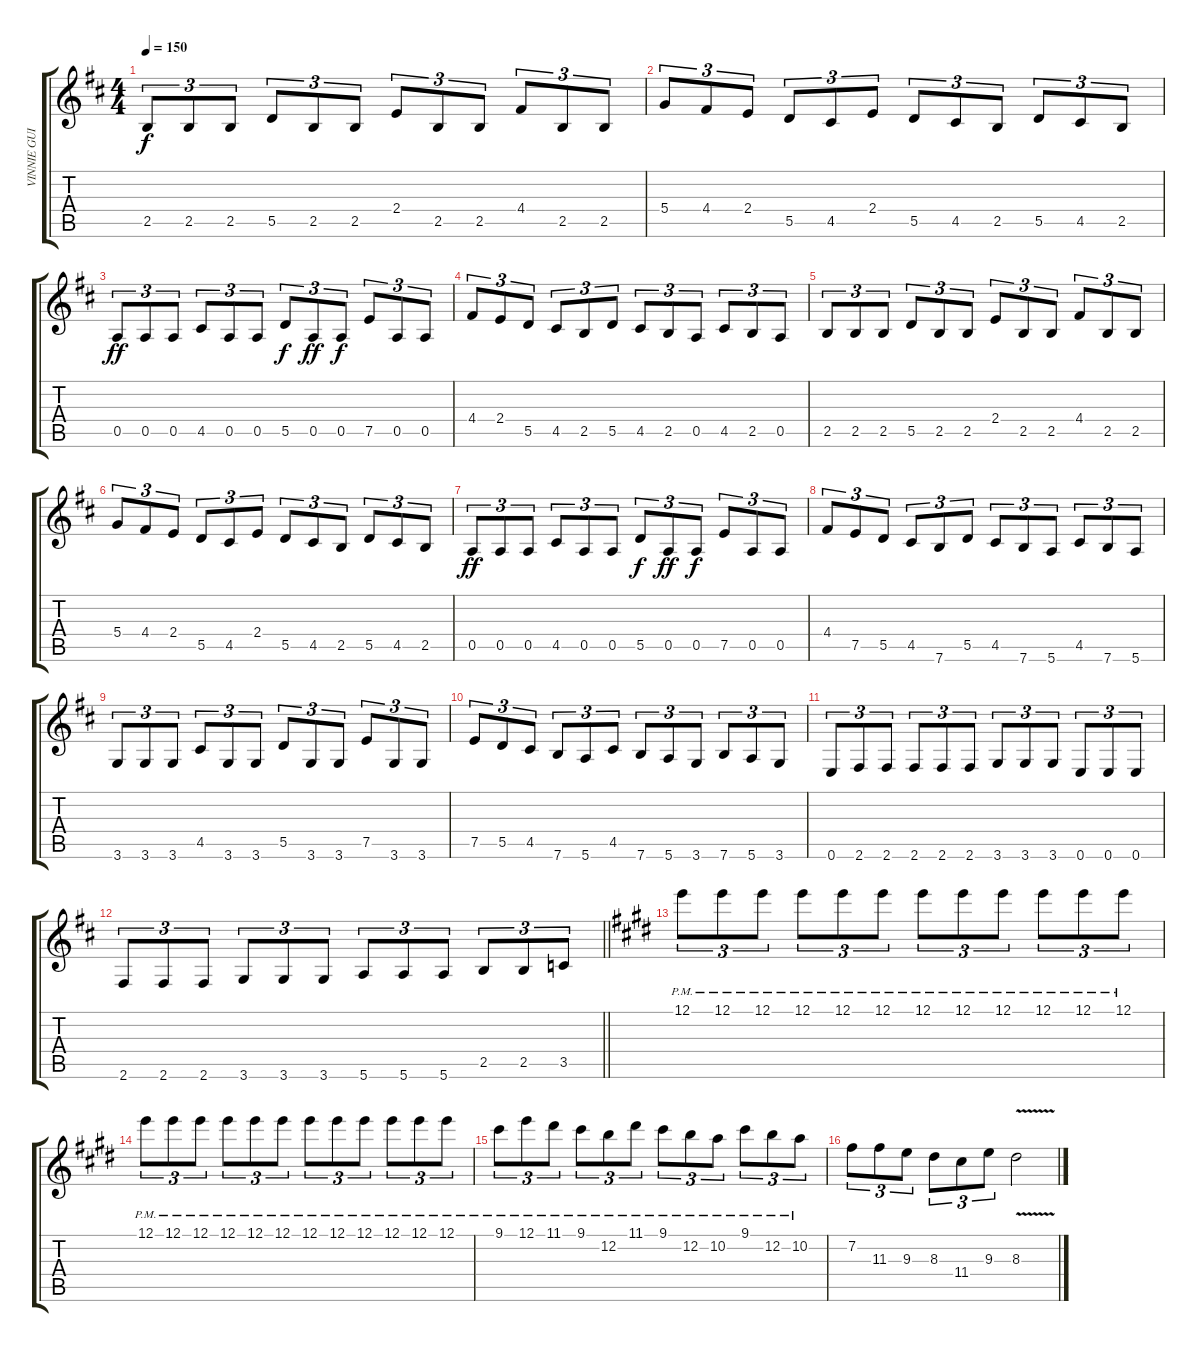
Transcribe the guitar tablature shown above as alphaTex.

\track ("VINNIE GUITAR 1" "VINNIE GUI") {instrument overdrivenguitar}
\staff {score tabs}
\tuning (E4 B3 G3 D3 A2 E2) {hide}
\ts (4 4)
\tempo 150
\clef g2
\ks d
2.5.8{tu (3 2) dy f volume 14} 2.5.8{tu (3 2)} 2.5.8{tu (3 2)} 5.5.8{tu (3 2)} 2.5.8{tu (3 2)} 2.5.8{tu (3 2)} 2.4.8{tu (3 2)} 2.5.8{tu (3 2)} 2.5.8{tu (3 2)} 4.4.8{tu (3 2)} 2.5.8{tu (3 2)} 2.5.8{tu (3 2)} |
5.4.8{tu (3 2)} 4.4.8{tu (3 2)} 2.4.8{tu (3 2)} 5.5.8{tu (3 2)} 4.5.8{tu (3 2)} 2.4.8{tu (3 2)} 5.5.8{tu (3 2)} 4.5.8{tu (3 2)} 2.5.8{tu (3 2)} 5.5.8{tu (3 2)} 4.5.8{tu (3 2)} 2.5.8{tu (3 2)} |
0.5.8{tu (3 2) dy ff} 0.5.8{tu (3 2)} 0.5.8{tu (3 2)} 4.5.8{tu (3 2)} 0.5.8{tu (3 2)} 0.5.8{tu (3 2)} 5.5.8{tu (3 2) dy f} 0.5.8{tu (3 2) dy ff} 0.5.8{tu (3 2) dy f} 7.5.8{tu (3 2)} 0.5.8{tu (3 2)} 0.5.8{tu (3 2)} |
4.4.8{tu (3 2)} 2.4.8{tu (3 2)} 5.5.8{tu (3 2)} 4.5.8{tu (3 2)} 2.5.8{tu (3 2)} 5.5.8{tu (3 2)} 4.5.8{tu (3 2)} 2.5.8{tu (3 2)} 0.5.8{tu (3 2)} 4.5.8{tu (3 2)} 2.5.8{tu (3 2)} 0.5.8{tu (3 2)} |
2.5.8{tu (3 2)} 2.5.8{tu (3 2)} 2.5.8{tu (3 2)} 5.5.8{tu (3 2)} 2.5.8{tu (3 2)} 2.5.8{tu (3 2)} 2.4.8{tu (3 2)} 2.5.8{tu (3 2)} 2.5.8{tu (3 2)} 4.4.8{tu (3 2)} 2.5.8{tu (3 2)} 2.5.8{tu (3 2)} |
5.4.8{tu (3 2)} 4.4.8{tu (3 2)} 2.4.8{tu (3 2)} 5.5.8{tu (3 2)} 4.5.8{tu (3 2)} 2.4.8{tu (3 2)} 5.5.8{tu (3 2)} 4.5.8{tu (3 2)} 2.5.8{tu (3 2)} 5.5.8{tu (3 2)} 4.5.8{tu (3 2)} 2.5.8{tu (3 2)} |
0.5.8{tu (3 2) dy ff} 0.5.8{tu (3 2)} 0.5.8{tu (3 2)} 4.5.8{tu (3 2)} 0.5.8{tu (3 2)} 0.5.8{tu (3 2)} 5.5.8{tu (3 2) dy f} 0.5.8{tu (3 2) dy ff} 0.5.8{tu (3 2) dy f} 7.5.8{tu (3 2)} 0.5.8{tu (3 2)} 0.5.8{tu (3 2)} |
4.4.8{tu (3 2)} 7.5.8{tu (3 2)} 5.5.8{tu (3 2)} 4.5.8{tu (3 2)} 7.6.8{tu (3 2)} 5.5.8{tu (3 2)} 4.5.8{tu (3 2)} 7.6.8{tu (3 2)} 5.6.8{tu (3 2)} 4.5.8{tu (3 2)} 7.6.8{tu (3 2)} 5.6.8{tu (3 2)} |
3.6.8{tu (3 2)} 3.6.8{tu (3 2)} 3.6.8{tu (3 2)} 4.5.8{tu (3 2)} 3.6.8{tu (3 2)} 3.6.8{tu (3 2)} 5.5.8{tu (3 2)} 3.6.8{tu (3 2)} 3.6.8{tu (3 2)} 7.5.8{tu (3 2)} 3.6.8{tu (3 2)} 3.6.8{tu (3 2)} |
7.5.8{tu (3 2)} 5.5.8{tu (3 2)} 4.5.8{tu (3 2)} 7.6.8{tu (3 2)} 5.6.8{tu (3 2)} 4.5.8{tu (3 2)} 7.6.8{tu (3 2)} 5.6.8{tu (3 2)} 3.6.8{tu (3 2)} 7.6.8{tu (3 2)} 5.6.8{tu (3 2)} 3.6.8{tu (3 2)} |
0.6.8{tu (3 2)} 2.6.8{tu (3 2)} 2.6.8{tu (3 2)} 2.6.8{tu (3 2)} 2.6.8{tu (3 2)} 2.6.8{tu (3 2)} 3.6.8{tu (3 2)} 3.6.8{tu (3 2)} 3.6.8{tu (3 2)} 0.6.8{tu (3 2)} 0.6.8{tu (3 2)} 0.6.8{tu (3 2)} |
\barLineRight lightlight
2.6.8{tu (3 2)} 2.6.8{tu (3 2)} 2.6.8{tu (3 2)} 3.6.8{tu (3 2)} 3.6.8{tu (3 2)} 3.6.8{tu (3 2)} 5.6.8{tu (3 2)} 5.6.8{tu (3 2)} 5.6.8{tu (3 2)} 2.5.8{tu (3 2)} 2.5.8{tu (3 2)} 3.5.8{tu (3 2)} |
\ks e
12.1{pm}.8{tu (3 2) volume 16 balance 8} 12.1{pm}.8{tu (3 2)} 12.1{pm}.8{tu (3 2)} 12.1{pm}.8{tu (3 2)} 12.1{pm}.8{tu (3 2)} 12.1{pm}.8{tu (3 2)} 12.1{pm}.8{tu (3 2)} 12.1{pm}.8{tu (3 2)} 12.1{pm}.8{tu (3 2)} 12.1{pm}.8{tu (3 2)} 12.1{pm}.8{tu (3 2)} 12.1{pm}.8{tu (3 2)} |
12.1{pm}.8{tu (3 2)} 12.1{pm}.8{tu (3 2)} 12.1{pm}.8{tu (3 2)} 12.1{pm}.8{tu (3 2)} 12.1{pm}.8{tu (3 2)} 12.1{pm}.8{tu (3 2)} 12.1{pm}.8{tu (3 2)} 12.1{pm}.8{tu (3 2)} 12.1{pm}.8{tu (3 2)} 12.1{pm}.8{tu (3 2)} 12.1{pm}.8{tu (3 2)} 12.1{pm}.8{tu (3 2)} |
9.1{pm}.8{tu (3 2)} 12.1{pm}.8{tu (3 2)} 11.1{pm}.8{tu (3 2)} 9.1{pm}.8{tu (3 2)} 12.2{pm}.8{tu (3 2)} 11.1{pm}.8{tu (3 2)} 9.1{pm}.8{tu (3 2)} 12.2{pm}.8{tu (3 2)} 10.2{pm}.8{tu (3 2)} 9.1{pm}.8{tu (3 2)} 12.2{pm}.8{tu (3 2)} 10.2{pm}.8{tu (3 2)} |
7.2.8{tu (3 2)} 11.3.8{tu (3 2)} 9.3.8{tu (3 2)} 8.3.8{tu (3 2)} 11.4.8{tu (3 2)} 9.3.8{tu (3 2)} 8.3{v}.2
